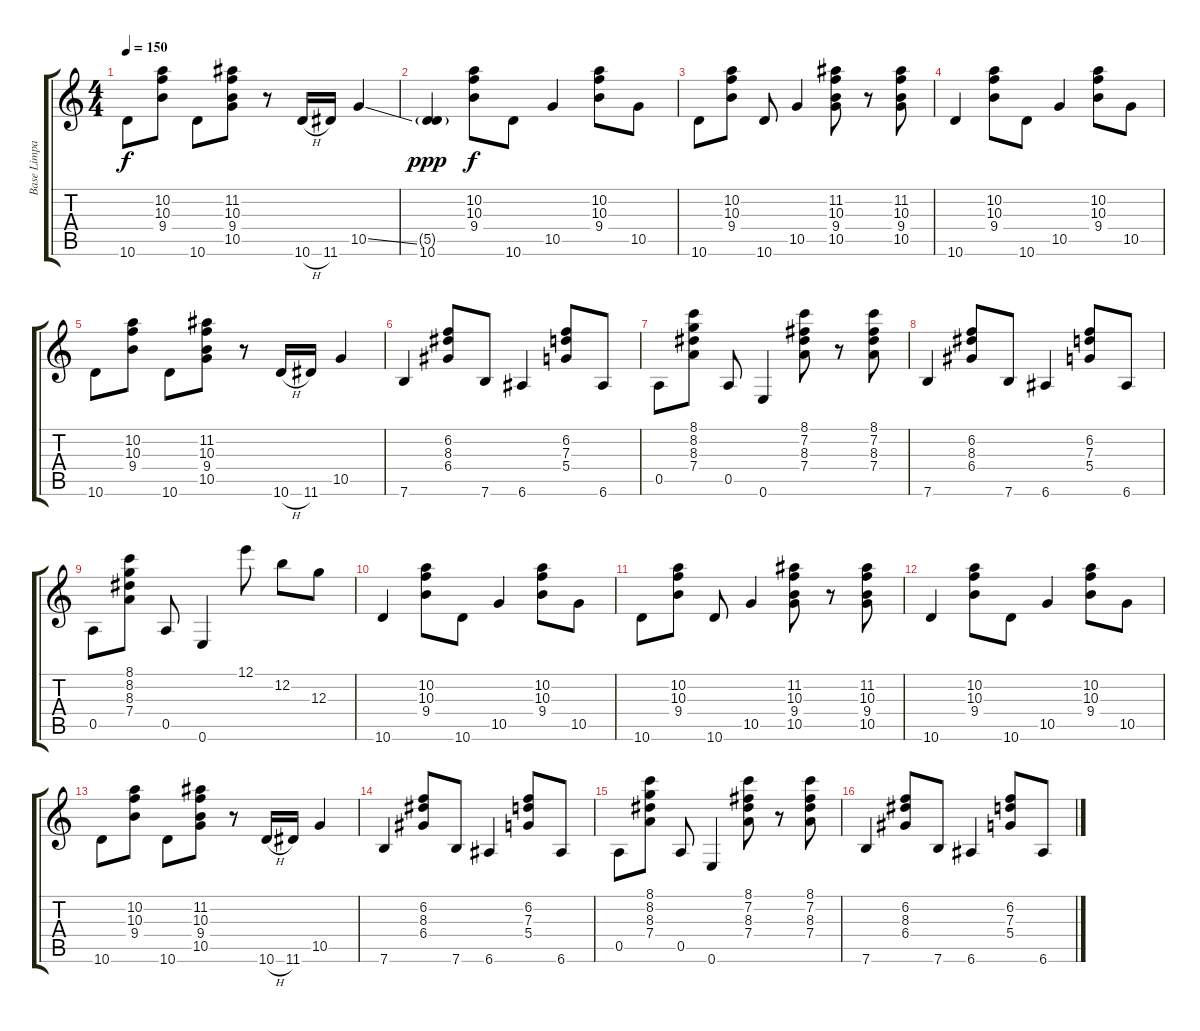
\track ("Base Limpa" "Base Limpa") {instrument electricguitarclean}
\staff {score tabs}
\tuning (E4 B3 G3 D3 A2 E2) {hide}
\ts (4 4)
\tempo 150
\clef g2
\ks c
10.6.8{dy f} (10.2 10.3 9.4).8 10.6.8 (11.2 10.3 9.4 10.5).8 r.8 10.6{h}.16 11.6.16 10.5{ss}.4 |
(5.5{g} 10.6).4{dy ppp} (10.2 10.3 9.4).8{dy f} 10.6.8 10.5.4 (10.2 10.3 9.4).8 10.5.8 |
10.6.8 (10.2 10.3 9.4).8 10.6.8 10.5.4 (11.2 10.3 9.4 10.5).8 r.8 (11.2 10.3 9.4 10.5).8 |
10.6.4 (10.2 10.3 9.4).8 10.6.8 10.5.4 (10.2 10.3 9.4).8 10.5.8 |
10.6.8 (10.2 10.3 9.4).8 10.6.8 (11.2 10.3 9.4 10.5).8 r.8 10.6{h}.16 11.6.16 10.5.4 |
7.6.4 (6.2 8.3 6.4).8 7.6.8 6.6.4 (6.2 7.3 5.4).8 6.6.8 |
0.5.8 (8.1 8.2 8.3 7.4).8 0.5.8 0.6.4 (8.1 7.2 8.3 7.4).8 r.8 (8.1 7.2 8.3 7.4).8 |
7.6.4 (6.2 8.3 6.4).8 7.6.8 6.6.4 (6.2 7.3 5.4).8 6.6.8 |
0.5.8 (8.1 8.2 8.3 7.4).8 0.5.8 0.6.4 12.1.8 12.2.8 12.3.8 |
10.6.4 (10.2 10.3 9.4).8 10.6.8 10.5.4 (10.2 10.3 9.4).8 10.5.8 |
10.6.8 (10.2 10.3 9.4).8 10.6.8 10.5.4 (11.2 10.3 9.4 10.5).8 r.8 (11.2 10.3 9.4 10.5).8 |
10.6.4 (10.2 10.3 9.4).8 10.6.8 10.5.4 (10.2 10.3 9.4).8 10.5.8 |
10.6.8 (10.2 10.3 9.4).8 10.6.8 (11.2 10.3 9.4 10.5).8 r.8 10.6{h}.16 11.6.16 10.5.4 |
7.6.4 (6.2 8.3 6.4).8 7.6.8 6.6.4 (6.2 7.3 5.4).8 6.6.8 |
0.5.8 (8.1 8.2 8.3 7.4).8 0.5.8 0.6.4 (8.1 7.2 8.3 7.4).8 r.8 (8.1 7.2 8.3 7.4).8 |
7.6.4 (6.2 8.3 6.4).8 7.6.8 6.6.4 (6.2 7.3 5.4).8 6.6.8
